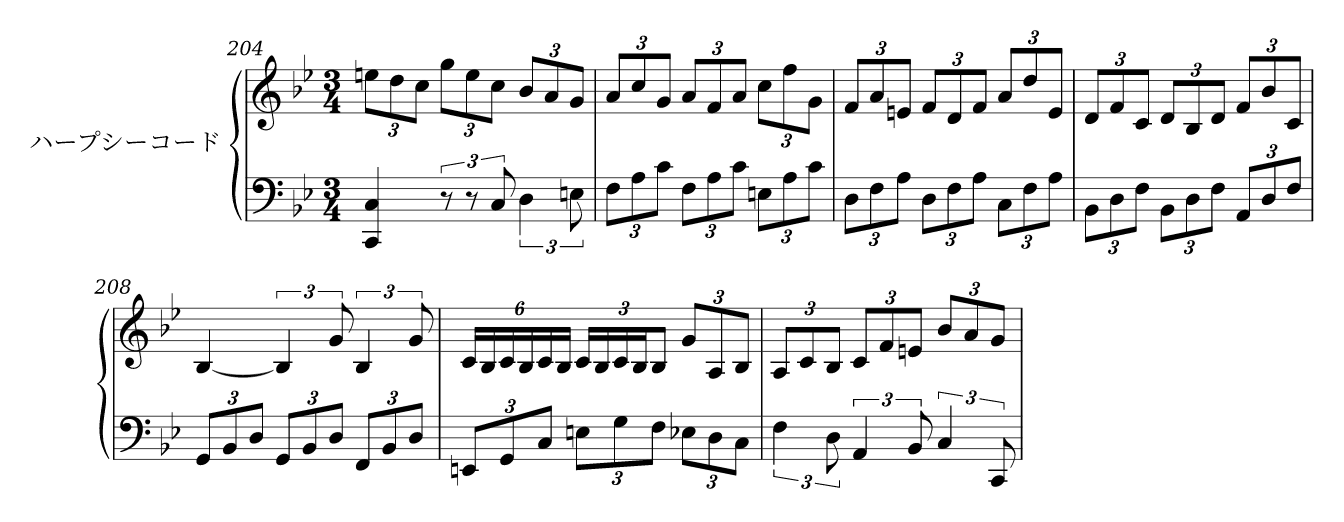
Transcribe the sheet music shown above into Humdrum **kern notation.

**kern	**kern
*part1	*part1
*staff2	*staff1
*I"ハープシーコード	*
!!LO:LB:g=z
*clefF4	*clefG2
*k[b-e-]	*k[b-e-]
*M3/4	*M3/4
*	*Xbrackettup
=204	=204
4CC/ 4C/	12een\L
.	12dd\
.	12cc\J
12r	12gg\L
12r	12ee\
12C/	12cc\J
6D\	12b-/L
.	12a/
12En\	12g/J
=205	=205
*Xbrackettup	*
12F\L	12a/L
12A\	12cc/
12c\J	12g/J
12F\L	12a/L
12A\	12f/
12c\J	12a/J
12En\L	12cc\L
12A\	12ff\
12c\J	12g\J
=206	=206
12D\L	12f/L
12F\	12a/
12A\J	12en/J
12D\L	12f/L
12F\	12d/
12A\J	12f/J
12C\L	12a/L
12F\	12dd/
12A\J	12e/J
=207	=207
12BB-\L	12d/L
12D\	12f/
12F\J	12c/J
12BB-\L	12d/L
12D\	12B-/
12F\J	12d/J
12AA/L	12f/L
12D/	12b-/
12F/J	12c/J
!!LO:LB:g=z
=208	=208
12GG/L	[4B-/
12BB-/	.
12D/J	.
*	*brackettup
12GG/L	6B-/]
12BB-/	.
12D/J	12g/
12FF/L	6B-/
12BB-/	.
12D/J	12g/
=209	=209
*	*Xbrackettup
12EEn/L	24c/LL
.	24B-/
12GG/	24c/
.	24B-/
12C/J	24c/
.	24B-/JJ
12En\L	24c/LL
.	24B-/
12G\	24c/
.	24B-/J
12F\J	12B-/J
12E-X\L	12g/L
12D\	12A/
12C\J	12B-/J
=210	=210
*brackettup	*
6F\	12A/L
.	12c/
12D\	12B-/J
6AA/	12c/L
.	12f/
12BB-/	12en/J
6C/	12b-/L
.	12a/
12CC/	12g/J
=	=
*-	*-
